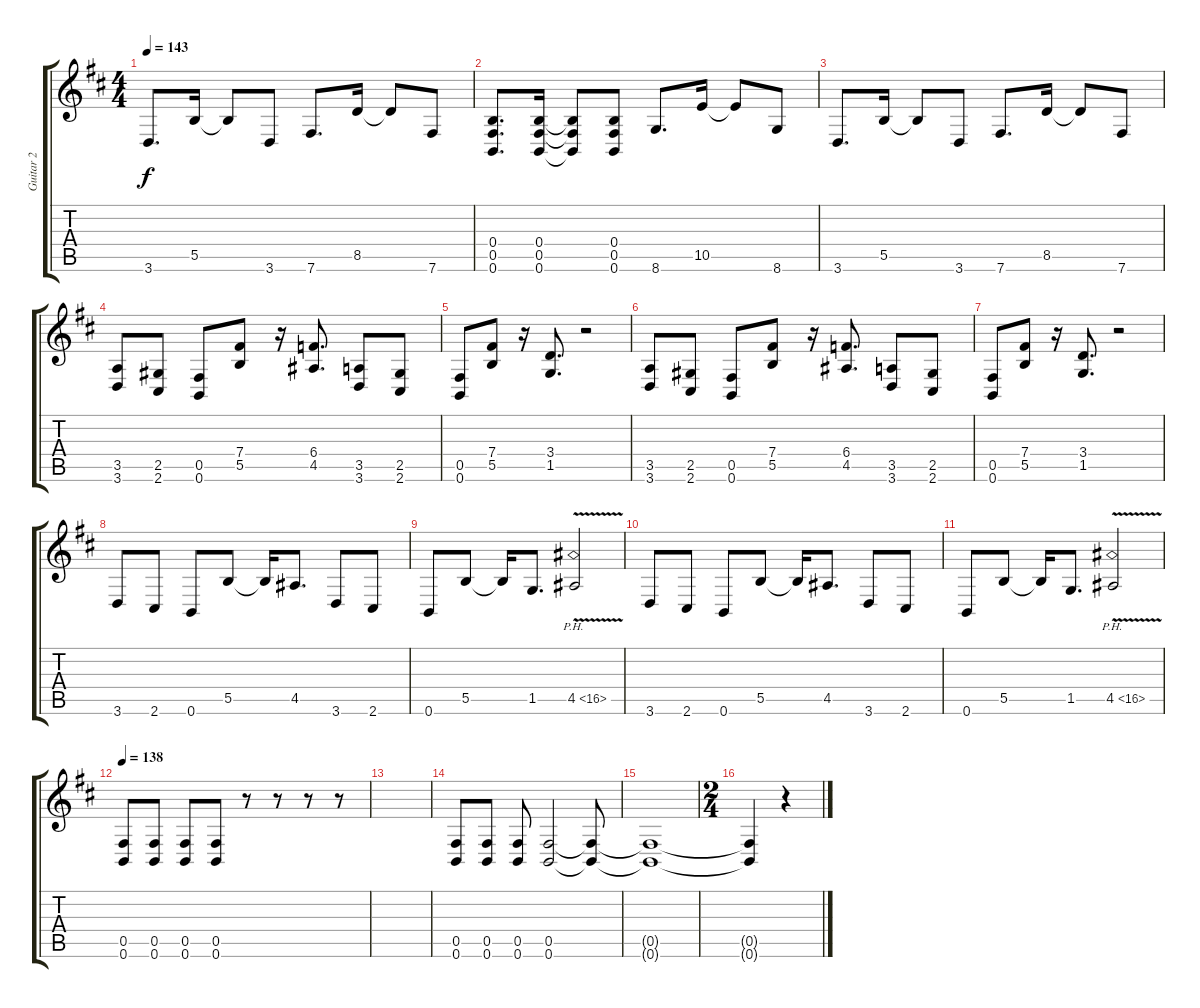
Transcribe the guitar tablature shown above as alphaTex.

\track ("Guitar 2" "Guitar 2") {instrument overdrivenguitar}
\staff {score tabs}
\tuning (Db4 Ab3 E3 B2 Gb2 B1) {hide}
\ts (4 4)
\tempo 143
\clef g2
\ks bminor
3.6.8{d dy f} 5.5.16 5.5{t}.8 3.6.8 7.6.8{d} 8.5.16 8.5{t}.8 7.6.8 |
(0.4 0.5 0.6).8{d} (0.4 0.5 0.6).16 (0.4{t} 0.5{t} 0.6{t}).8 (0.4 0.5 0.6).8 8.6.8{d} 10.5.16 10.5{t}.8 8.6.8 |
3.6.8{d} 5.5.16 5.5{t}.8 3.6.8 7.6.8{d} 8.5.16 8.5{t}.8 7.6.8 |
(3.5 3.6).8 (2.5 2.6).8 (0.5 0.6).8 (7.4 5.5).8 r.16 (6.4 4.5).8{d} (3.5 3.6).8 (2.5 2.6).8 |
(0.5 0.6).8 (7.4 5.5).8 r.16 (3.4 1.5).8{d} r.2 |
(3.5 3.6).8 (2.5 2.6).8 (0.5 0.6).8 (7.4 5.5).8 r.16 (6.4 4.5).8{d} (3.5 3.6).8 (2.5 2.6).8 |
(0.5 0.6).8 (7.4 5.5).8 r.16 (3.4 1.5).8{d} r.2 |
3.6.8 2.6.8 0.6.8 5.5.8 5.5{t}.16 4.5.8{d} 3.6.8 2.6.8 |
0.6.8 5.5.8 5.5{t}.16 1.5.8{d} 4.5{ph 12 v}.2 |
3.6.8 2.6.8 0.6.8 5.5.8 5.5{t}.16 4.5.8{d} 3.6.8 2.6.8 |
0.6.8 5.5.8 5.5{t}.16 1.5.8{d} 4.5{ph 12 v}.2 |
\tempo 138
(0.5 0.6).8 (0.5 0.6).8 (0.5 0.6).8 (0.5 0.6).8 r.8 r.8 r.8 r.8 |
|
(0.5 0.6).8 (0.5 0.6).8 (0.5 0.6).8 (0.5 0.6).2 (0.5{t} 0.6{t}).8 |
(0.5{t} 0.6{t}).1 |
\ts (2 4)
(0.5{t} 0.6{t}).4 r.4
